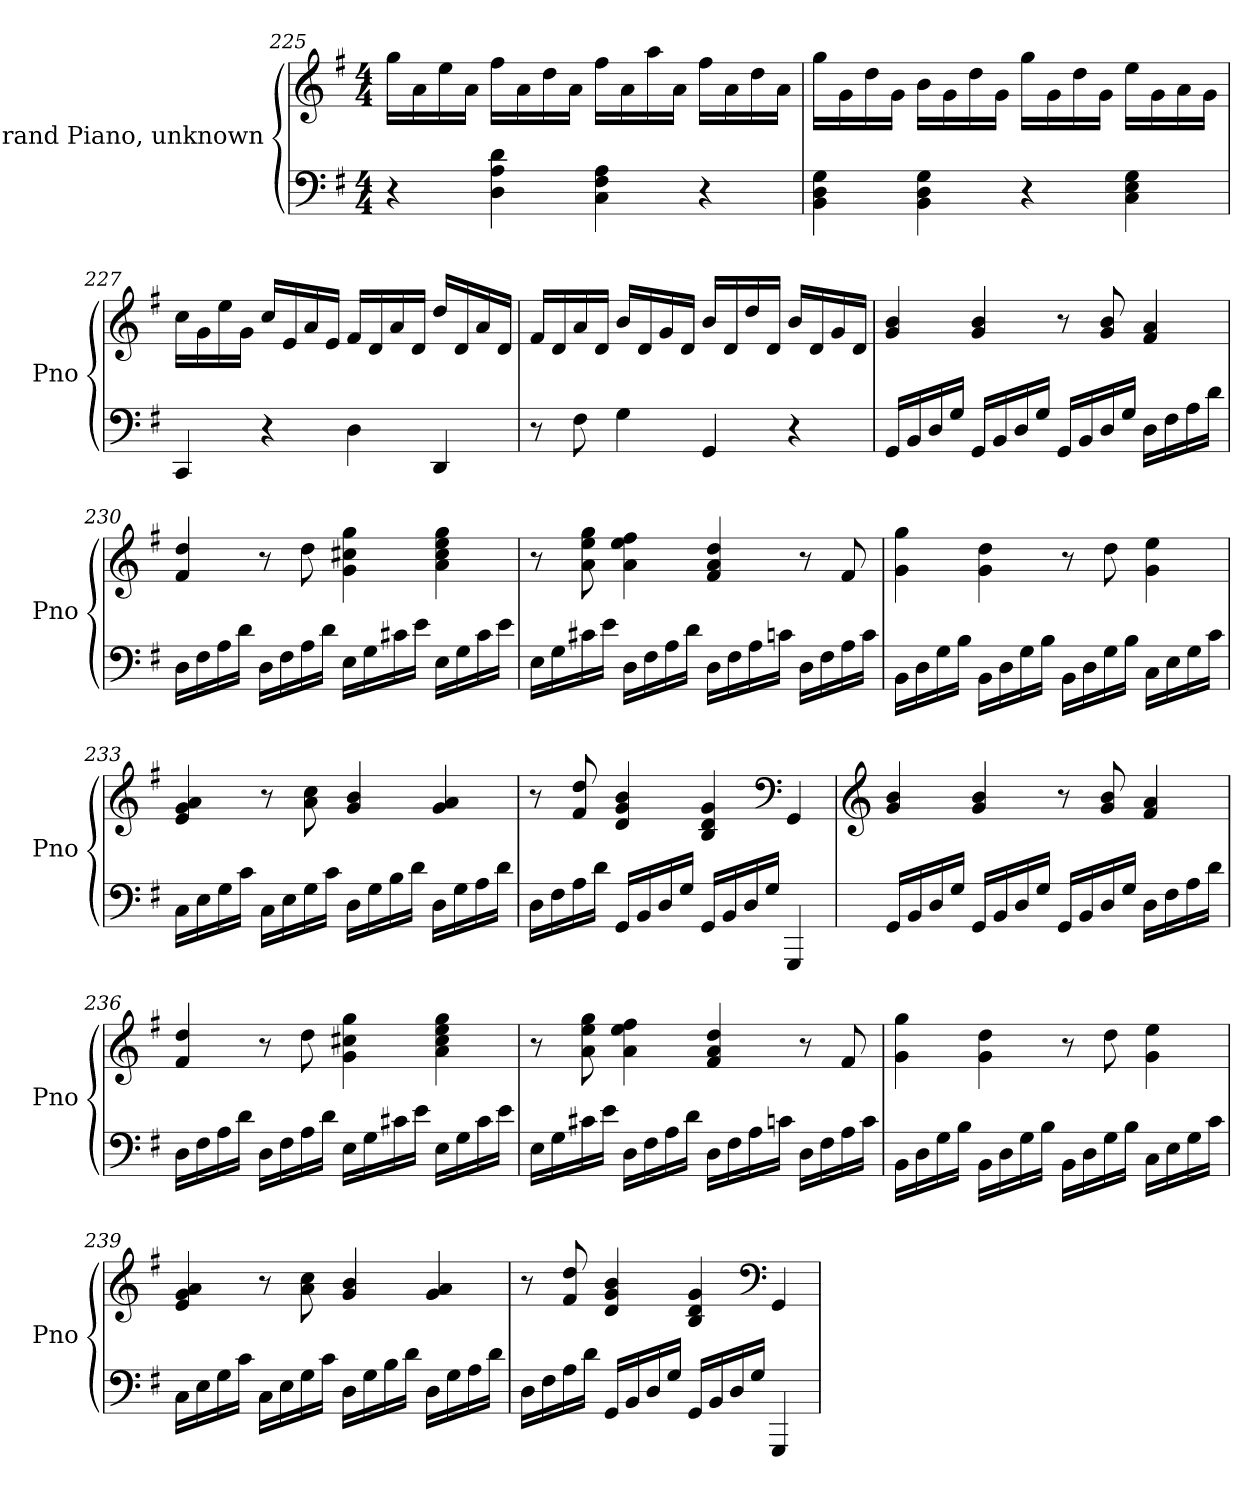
**kern	**kern
*part1	*part1
*staff2	*staff1
*I"Grand Piano, unknown	*
*I'Pno	*
*clefF4	*clefG2
*k[f#]	*k[f#]
*M4/4	*M4/4
=225	=225
4r	16gg\LL
.	16a\
.	16ee\
.	16a\JJ
4D\ 4A\ 4d\	16ff#\LL
.	16a\
.	16dd\
.	16a\JJ
4C\ 4F#\ 4A\	16ff#\LL
.	16a\
.	16aa\
.	16a\JJ
4r	16ff#\LL
.	16a\
.	16dd\
.	16a\JJ
=226	=226
4BB\ 4D\ 4G\	16gg\LL
.	16g\
.	16dd\
.	16g\JJ
4BB\ 4D\ 4G\	16b\LL
.	16g\
.	16dd\
.	16g\JJ
4r	16gg\LL
.	16g\
.	16dd\
.	16g\JJ
4C\ 4E\ 4G\	16ee\LL
.	16g\
.	16a\
.	16g\JJ
!!LO:PB:g=z
=227	=227
4CC/	16cc\LL
.	16g\
.	16ee\
.	16g\JJ
4r	16cc/LL
.	16e/
.	16a/
.	16e/JJ
4D\	16f#/LL
.	16d/
.	16a/
.	16d/JJ
4DD/	16dd/LL
.	16d/
.	16a/
.	16d/JJ
=228	=228
8r	16f#/LL
.	16d/
8F#\	16a/
.	16d/JJ
4G\	16b/LL
.	16d/
.	16g/
.	16d/JJ
4GG/	16b/LL
.	16d/
.	16dd/
.	16d/JJ
4r	16b/LL
.	16d/
.	16g/
.	16d/JJ
=229	=229
16GG/LL	4g/ 4b/
16BB/	.
16D/	.
16G/JJ	.
16GG/LL	4g/ 4b/
16BB/	.
16D/	.
16G/JJ	.
16GG/LL	8r
16BB/	.
16D/	8g/ 8b/
16G/JJ	.
16D\LL	4f#/ 4a/
16F#\	.
16A\	.
16d\JJ	.
!!LO:LB:g=z
=230	=230
16D\LL	4f#/ 4dd/
16F#\	.
16A\	.
16d\JJ	.
16D\LL	8r
16F#\	.
16A\	8dd\
16d\JJ	.
16E\LL	4g\ 4cc#X\ 4gg\
16G\	.
16c#X\	.
16e\JJ	.
16E\LL	4a\ 4cc#\ 4ee\ 4gg\
16G\	.
16c#\	.
16e\JJ	.
=231	=231
16E\LL	8r
16G\	.
16c#X\	8a\ 8ee\ 8gg\
16e\JJ	.
16D\LL	4a\ 4ee\ 4ff#\
16F#\	.
16A\	.
16d\JJ	.
16D\LL	4f#/ 4a/ 4dd/
16F#\	.
16A\	.
16cn\JJ	.
16D\LL	8r
16F#\	.
16A\	8f#/
16c\JJ	.
!!LO:LB:g=z
=232	=232
16BB\LL	4g\ 4gg\
16D\	.
16G\	.
16B\JJ	.
16BB\LL	4g\ 4dd\
16D\	.
16G\	.
16B\JJ	.
16BB\LL	8r
16D\	.
16G\	8dd\
16B\JJ	.
16C\LL	4g\ 4ee\
16E\	.
16G\	.
16c\JJ	.
=233	=233
16C\LL	4e/ 4g/ 4a/
16E\	.
16G\	.
16c\JJ	.
16C\LL	8r
16E\	.
16G\	8a\ 8cc\
16c\JJ	.
16D\LL	4g/ 4b/
16G\	.
16B\	.
16d\JJ	.
16D\LL	4g/ 4a/
16G\	.
16A\	.
16d\JJ	.
=234	=234
16D\LL	8r
16F#\	.
16A\	8f#/ 8dd/
16d\JJ	.
16GG/LL	4d/ 4g/ 4b/
16BB/	.
16D/	.
16G/JJ	.
16GG/LL	4B/ 4d/ 4g/
16BB/	.
16D/	.
16G/JJ	.
*	*clefF4
4GGG/	4GG/
!!LO:LB:g=z
=235	=235
*	*clefG2
16GG/LL	4g/ 4b/
16BB/	.
16D/	.
16G/JJ	.
16GG/LL	4g/ 4b/
16BB/	.
16D/	.
16G/JJ	.
16GG/LL	8r
16BB/	.
16D/	8g/ 8b/
16G/JJ	.
16D\LL	4f#/ 4a/
16F#\	.
16A\	.
16d\JJ	.
=236	=236
16D\LL	4f#/ 4dd/
16F#\	.
16A\	.
16d\JJ	.
16D\LL	8r
16F#\	.
16A\	8dd\
16d\JJ	.
16E\LL	4g\ 4cc#X\ 4gg\
16G\	.
16c#X\	.
16e\JJ	.
16E\LL	4a\ 4cc#\ 4ee\ 4gg\
16G\	.
16c#\	.
16e\JJ	.
!!LO:LB:g=z
=237	=237
16E\LL	8r
16G\	.
16c#X\	8a\ 8ee\ 8gg\
16e\JJ	.
16D\LL	4a\ 4ee\ 4ff#\
16F#\	.
16A\	.
16d\JJ	.
16D\LL	4f#/ 4a/ 4dd/
16F#\	.
16A\	.
16cn\JJ	.
16D\LL	8r
16F#\	.
16A\	8f#/
16c\JJ	.
=238	=238
16BB\LL	4g\ 4gg\
16D\	.
16G\	.
16B\JJ	.
16BB\LL	4g\ 4dd\
16D\	.
16G\	.
16B\JJ	.
16BB\LL	8r
16D\	.
16G\	8dd\
16B\JJ	.
16C\LL	4g\ 4ee\
16E\	.
16G\	.
16c\JJ	.
!!LO:LB:g=z
=239	=239
16C\LL	4e/ 4g/ 4a/
16E\	.
16G\	.
16c\JJ	.
16C\LL	8r
16E\	.
16G\	8a\ 8cc\
16c\JJ	.
16D\LL	4g/ 4b/
16G\	.
16B\	.
16d\JJ	.
16D\LL	4g/ 4a/
16G\	.
16A\	.
16d\JJ	.
=240	=240
16D\LL	8r
16F#\	.
16A\	8f#/ 8dd/
16d\JJ	.
16GG/LL	4d/ 4g/ 4b/
16BB/	.
16D/	.
16G/JJ	.
16GG/LL	4B/ 4d/ 4g/
16BB/	.
16D/	.
16G/JJ	.
*	*clefF4
4GGG/	4GG/
=	=
*-	*-
